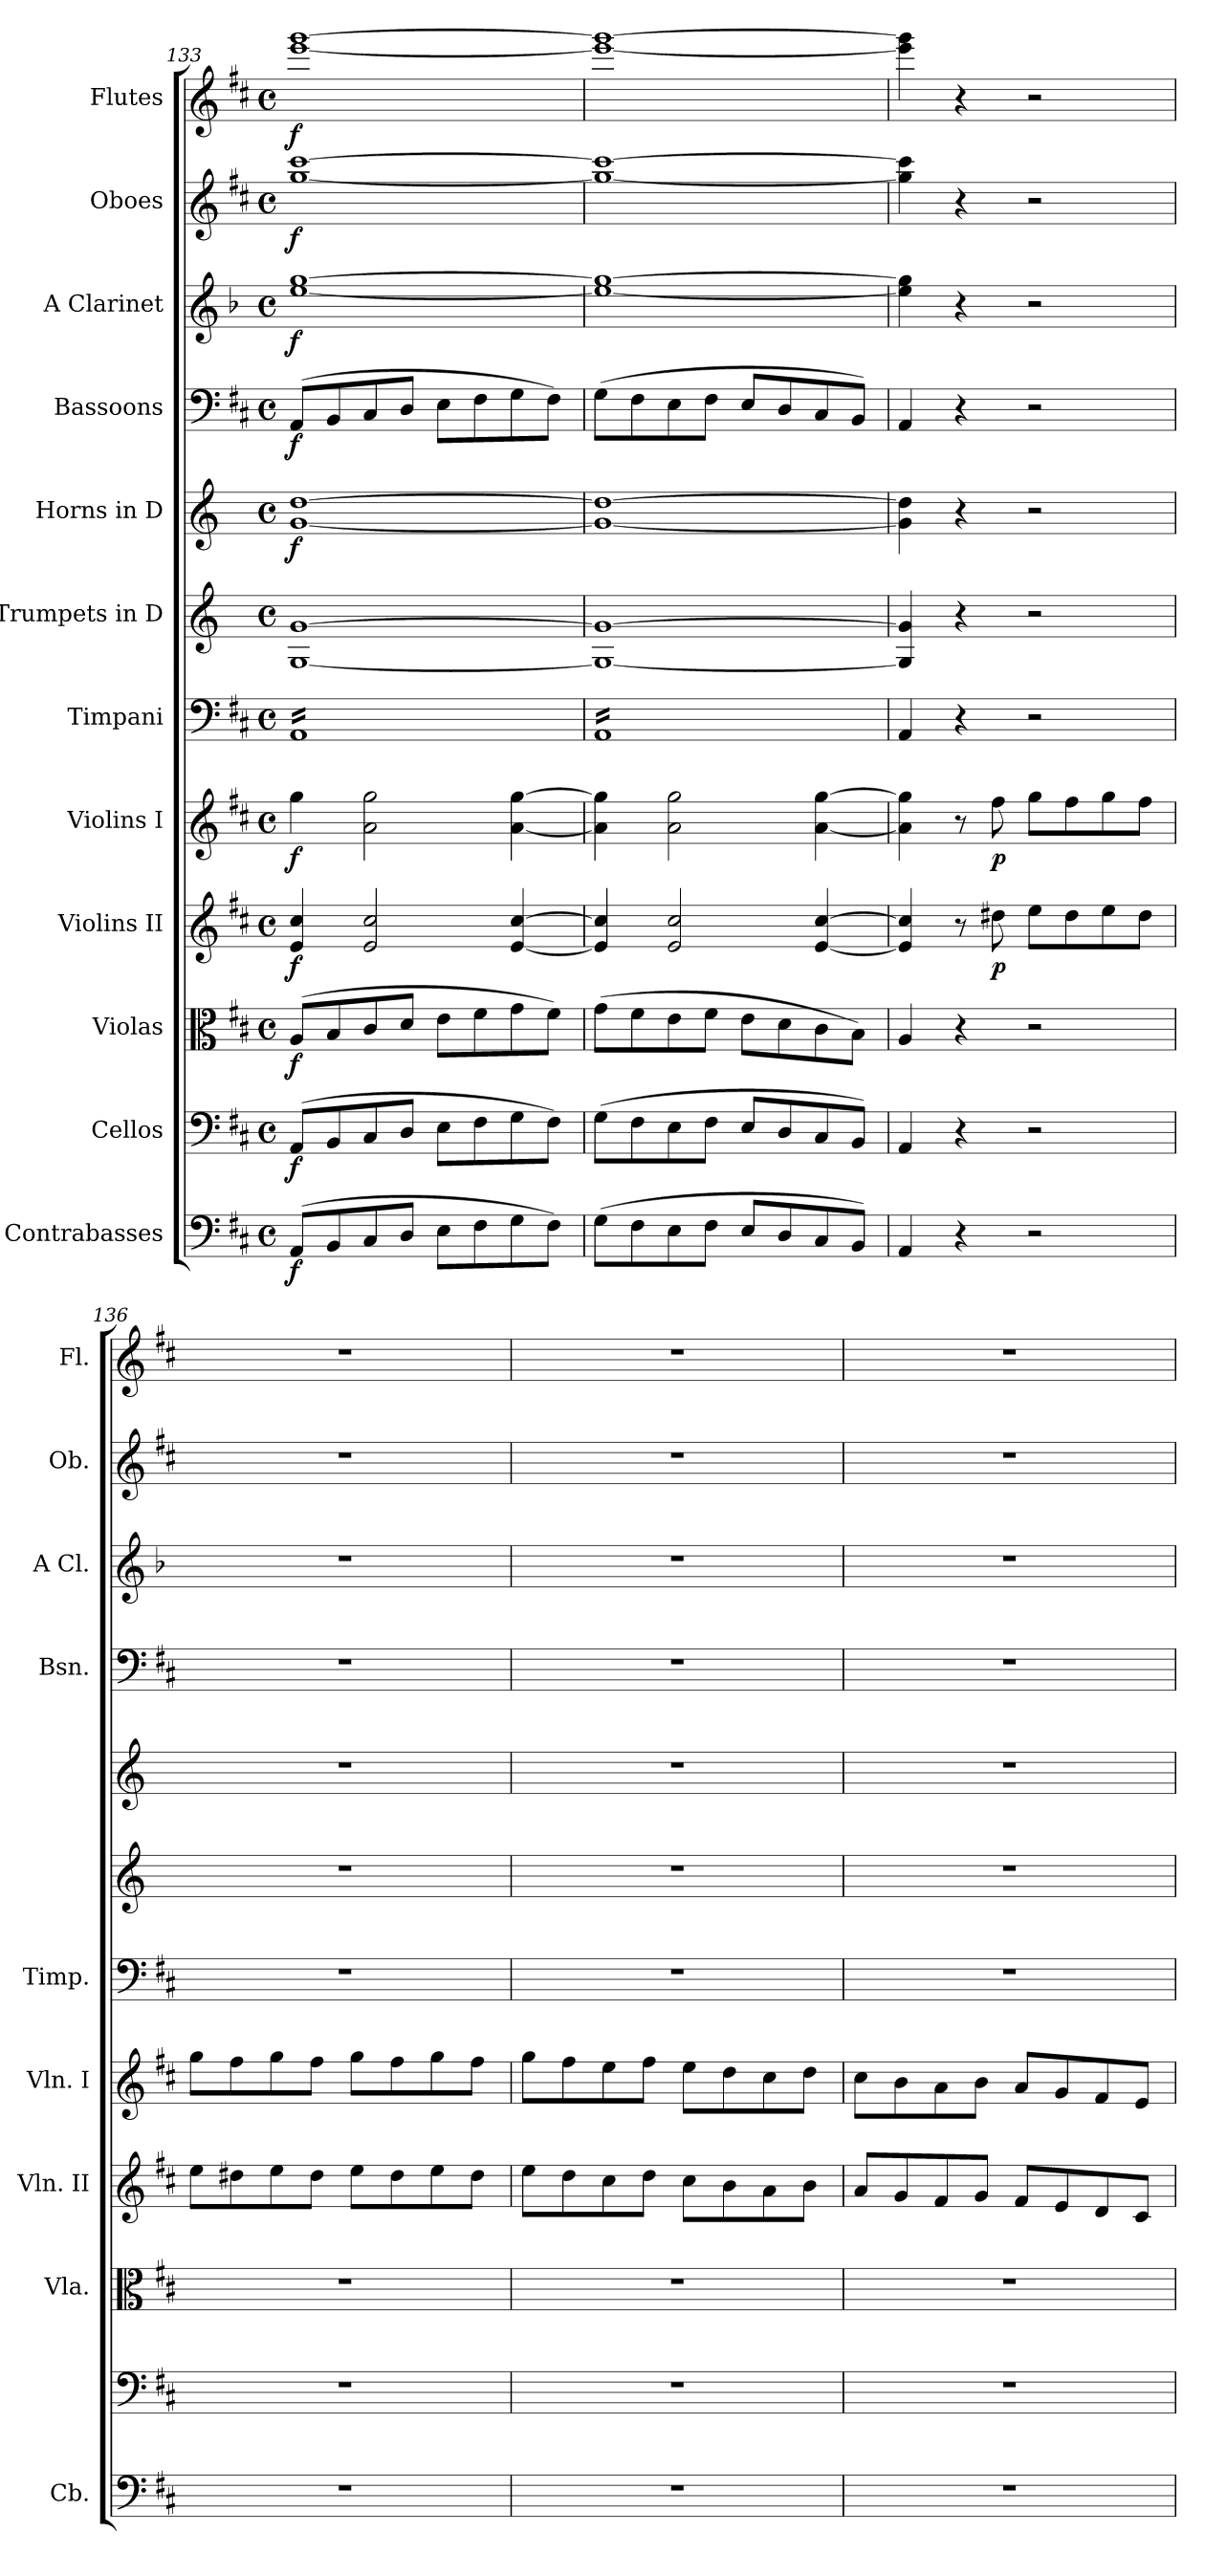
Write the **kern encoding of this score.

**kern	**dynam	**kern	**dynam	**kern	**dynam	**kern	**dynam	**kern	**dynam	**kern	**kern	**kern	**dynam	**kern	**dynam	**kern	**dynam	**kern	**dynam	**kern	**dynam
*part12	*part12	*part11	*part11	*part10	*part10	*part9	*part9	*part8	*part8	*part7	*part6	*part5	*part5	*part4	*part4	*part3	*part3	*part2	*part2	*part1	*part1
*staff12	*staff12	*staff11	*staff11	*staff10	*staff10	*staff9	*staff9	*staff8	*staff8	*staff7	*staff6	*staff5	*staff5	*staff4	*staff4	*staff3	*staff3	*staff2	*staff2	*staff1	*staff1
*I"Contrabasses	*	*I"Cellos	*	*I"Violas	*	*I"Violins II	*	*I"Violins I	*	*I"Timpani	*I"Trumpets in D	*I"Horns in D	*	*I"Bassoons	*	*I"A Clarinet	*	*I"Oboes	*	*I"Flutes	*
*I'Cb.	*	*	*	*I'Vla.	*	*I'Vln. II	*	*I'Vln. I	*	*I'Timp.	*	*	*	*I'Bsn.	*	*I'A Cl.	*	*I'Ob.	*	*I'Fl.	*
*clefF4	*	*clefF4	*	*clefC3	*	*clefG2	*	*clefG2	*	*clefF4	*clefG2	*clefG2	*	*clefF4	*	*clefG2	*	*clefG2	*	*clefG2	*
*ITrd7c12	*	*	*	*	*	*	*	*	*	*	*ITrd-1c-2	*ITrd6c10	*	*	*	*ITrd2c3	*	*	*	*	*
*k[f#c#]	*	*k[f#c#]	*	*k[f#c#]	*	*k[f#c#]	*	*k[f#c#]	*	*k[f#c#]	*k[f#c#]	*k[f#c#]	*	*k[f#c#]	*	*k[f#c#]	*	*k[f#c#]	*	*k[f#c#]	*
*M4/4	*	*M4/4	*	*M4/4	*	*M4/4	*	*M4/4	*	*M4/4	*M4/4	*M4/4	*	*M4/4	*	*M4/4	*	*M4/4	*	*M4/4	*
*met(c)	*	*met(c)	*	*met(c)	*	*met(c)	*	*met(c)	*	*met(c)	*met(c)	*met(c)	*	*met(c)	*	*met(c)	*	*met(c)	*	*met(c)	*
=133	=133	=133	=133	=133	=133	=133	=133	=133	=133	=133	=133	=133	=133	=133	=133	=133	=133	=133	=133	=133	=133
!	!LO:DY:b	!	!LO:DY:b	!	!LO:DY:b	!	!LO:DY:b	!	!LO:DY:b	!	!	!	!LO:DY:b	!	!LO:DY:b	!	!LO:DY:b	!	!LO:DY:b	!	!LO:DY:b
*	*	*	*	*	*	*	*	*	*	*tremolo	*	*	*	*	*	*	*	*	*	*	*
(>8AAA/L	f	(>8AA/L	f	(>8A/L	f	4e/ 4cc#/	f	4gg\	f	16AALL	[1A [1a	[1A [1e	f	(>8AA/L	f	[1cc# [1ee	f	[1gg [1ccc#	f	[1eee [1ggg	f
.	.	.	.	.	.	.	.	.	.	16AA	.	.	.	.	.	.	.	.	.	.	.
8BBB/	.	8BB/	.	8B/	.	.	.	.	.	16AA	.	.	.	8BB/	.	.	.	.	.	.	.
.	.	.	.	.	.	.	.	.	.	16AA	.	.	.	.	.	.	.	.	.	.	.
8CC#/	.	8C#/	.	8c#/	.	2e/ 2cc#/	.	2a\ 2gg\	.	16AA	.	.	.	8C#/	.	.	.	.	.	.	.
.	.	.	.	.	.	.	.	.	.	16AA	.	.	.	.	.	.	.	.	.	.	.
8DD/J	.	8D/J	.	8d/J	.	.	.	.	.	16AA	.	.	.	8D/J	.	.	.	.	.	.	.
.	.	.	.	.	.	.	.	.	.	16AA	.	.	.	.	.	.	.	.	.	.	.
8EE\L	.	8E\L	.	8e\L	.	.	.	.	.	16AA	.	.	.	8E\L	.	.	.	.	.	.	.
.	.	.	.	.	.	.	.	.	.	16AA	.	.	.	.	.	.	.	.	.	.	.
8FF#\	.	8F#\	.	8f#\	.	.	.	.	.	16AA	.	.	.	8F#\	.	.	.	.	.	.	.
.	.	.	.	.	.	.	.	.	.	16AA	.	.	.	.	.	.	.	.	.	.	.
8GG\	.	8G\	.	8g\	.	[4e/ [4cc#/	.	[4a\ [4gg\	.	16AA	.	.	.	8G\	.	.	.	.	.	.	.
.	.	.	.	.	.	.	.	.	.	16AA	.	.	.	.	.	.	.	.	.	.	.
8FF#\J)	.	8F#\J)	.	8f#\J)	.	.	.	.	.	16AA	.	.	.	8F#\J)	.	.	.	.	.	.	.
.	.	.	.	.	.	.	.	.	.	16AAJJ	.	.	.	.	.	.	.	.	.	.	.
=134	=134	=134	=134	=134	=134	=134	=134	=134	=134	=134	=134	=134	=134	=134	=134	=134	=134	=134	=134	=134	=134
(>8GG\L	.	(>8G\L	.	(>8g\L	.	4e/] 4cc#/]	.	4a\] 4gg\]	.	16AALL	1A_ 1a_	1A_ 1e_	.	(>8G\L	.	1cc#_ 1ee_	.	1gg_ 1ccc#_	.	1eee_ 1ggg_	.
.	.	.	.	.	.	.	.	.	.	16AA	.	.	.	.	.	.	.	.	.	.	.
8FF#\	.	8F#\	.	8f#\	.	.	.	.	.	16AA	.	.	.	8F#\	.	.	.	.	.	.	.
.	.	.	.	.	.	.	.	.	.	16AA	.	.	.	.	.	.	.	.	.	.	.
8EE\	.	8E\	.	8e\	.	2e/ 2cc#/	.	2a\ 2gg\	.	16AA	.	.	.	8E\	.	.	.	.	.	.	.
.	.	.	.	.	.	.	.	.	.	16AA	.	.	.	.	.	.	.	.	.	.	.
8FF#\J	.	8F#\J	.	8f#\J	.	.	.	.	.	16AA	.	.	.	8F#\J	.	.	.	.	.	.	.
.	.	.	.	.	.	.	.	.	.	16AA	.	.	.	.	.	.	.	.	.	.	.
8EE/L	.	8E/L	.	8e\L	.	.	.	.	.	16AA	.	.	.	8E/L	.	.	.	.	.	.	.
.	.	.	.	.	.	.	.	.	.	16AA	.	.	.	.	.	.	.	.	.	.	.
8DD/	.	8D/	.	8d\	.	.	.	.	.	16AA	.	.	.	8D/	.	.	.	.	.	.	.
.	.	.	.	.	.	.	.	.	.	16AA	.	.	.	.	.	.	.	.	.	.	.
8CC#/	.	8C#/	.	8c#\	.	[4e/ [4cc#/	.	[4a\ [4gg\	.	16AA	.	.	.	8C#/	.	.	.	.	.	.	.
.	.	.	.	.	.	.	.	.	.	16AA	.	.	.	.	.	.	.	.	.	.	.
8BBB/J)	.	8BB/J)	.	8B\J)	.	.	.	.	.	16AA	.	.	.	8BB/J)	.	.	.	.	.	.	.
.	.	.	.	.	.	.	.	.	.	16AAJJ	.	.	.	.	.	.	.	.	.	.	.
*	*	*	*	*	*	*	*	*	*	*Xtremolo	*	*	*	*	*	*	*	*	*	*	*
=135	=135	=135	=135	=135	=135	=135	=135	=135	=135	=135	=135	=135	=135	=135	=135	=135	=135	=135	=135	=135	=135
4AAA/	.	4AA/	.	4A/	.	4e/] 4cc#/]	.	4a\] 4gg\]	.	4AA/	4A/] 4a/]	4A\] 4e\]	.	4AA/	.	4cc#\] 4ee\]	.	4gg\] 4ccc#\]	.	4eee\] 4ggg\]	.
4r	.	4r	.	4r	.	8r	.	8r	.	4r	4r	4r	.	4r	.	4r	.	4r	.	4r	.
!	!	!	!	!	!	!	!LO:DY:b	!	!LO:DY:b	!	!	!	!	!	!	!	!	!	!	!	!
.	.	.	.	.	.	8dd#X\	p	8ff#\	p	.	.	.	.	.	.	.	.	.	.	.	.
2r	.	2r	.	2r	.	8ee\L	.	8gg\L	.	2r	2r	2r	.	2r	.	2r	.	2r	.	2r	.
.	.	.	.	.	.	8dd#\	.	8ff#\	.	.	.	.	.	.	.	.	.	.	.	.	.
.	.	.	.	.	.	8ee\	.	8gg\	.	.	.	.	.	.	.	.	.	.	.	.	.
.	.	.	.	.	.	8dd#\J	.	8ff#\J	.	.	.	.	.	.	.	.	.	.	.	.	.
=136	=136	=136	=136	=136	=136	=136	=136	=136	=136	=136	=136	=136	=136	=136	=136	=136	=136	=136	=136	=136	=136
1r	.	1r	.	1r	.	8ee\L	.	8gg\L	.	1r	1r	1r	.	1r	.	1r	.	1r	.	1r	.
.	.	.	.	.	.	8dd#X\	.	8ff#\	.	.	.	.	.	.	.	.	.	.	.	.	.
.	.	.	.	.	.	8ee\	.	8gg\	.	.	.	.	.	.	.	.	.	.	.	.	.
.	.	.	.	.	.	8dd#\J	.	8ff#\J	.	.	.	.	.	.	.	.	.	.	.	.	.
.	.	.	.	.	.	8ee\L	.	8gg\L	.	.	.	.	.	.	.	.	.	.	.	.	.
.	.	.	.	.	.	8dd#\	.	8ff#\	.	.	.	.	.	.	.	.	.	.	.	.	.
.	.	.	.	.	.	8ee\	.	8gg\	.	.	.	.	.	.	.	.	.	.	.	.	.
.	.	.	.	.	.	8dd#\J	.	8ff#\J	.	.	.	.	.	.	.	.	.	.	.	.	.
=137	=137	=137	=137	=137	=137	=137	=137	=137	=137	=137	=137	=137	=137	=137	=137	=137	=137	=137	=137	=137	=137
1r	.	1r	.	1r	.	8ee\L	.	8gg\L	.	1r	1r	1r	.	1r	.	1r	.	1r	.	1r	.
.	.	.	.	.	.	8dd\	.	8ff#\	.	.	.	.	.	.	.	.	.	.	.	.	.
.	.	.	.	.	.	8cc#\	.	8ee\	.	.	.	.	.	.	.	.	.	.	.	.	.
.	.	.	.	.	.	8dd\J	.	8ff#\J	.	.	.	.	.	.	.	.	.	.	.	.	.
.	.	.	.	.	.	8cc#\L	.	8ee\L	.	.	.	.	.	.	.	.	.	.	.	.	.
.	.	.	.	.	.	8b\	.	8dd\	.	.	.	.	.	.	.	.	.	.	.	.	.
.	.	.	.	.	.	8a\	.	8cc#\	.	.	.	.	.	.	.	.	.	.	.	.	.
.	.	.	.	.	.	8b\J	.	8dd\J	.	.	.	.	.	.	.	.	.	.	.	.	.
=138	=138	=138	=138	=138	=138	=138	=138	=138	=138	=138	=138	=138	=138	=138	=138	=138	=138	=138	=138	=138	=138
1r	.	1r	.	1r	.	8a/L	.	8cc#\L	.	1r	1r	1r	.	1r	.	1r	.	1r	.	1r	.
.	.	.	.	.	.	8g/	.	8b\	.	.	.	.	.	.	.	.	.	.	.	.	.
.	.	.	.	.	.	8f#/	.	8a\	.	.	.	.	.	.	.	.	.	.	.	.	.
.	.	.	.	.	.	8g/J	.	8b\J	.	.	.	.	.	.	.	.	.	.	.	.	.
.	.	.	.	.	.	8f#/L	.	8a/L	.	.	.	.	.	.	.	.	.	.	.	.	.
.	.	.	.	.	.	8e/	.	8g/	.	.	.	.	.	.	.	.	.	.	.	.	.
.	.	.	.	.	.	8d/	.	8f#/	.	.	.	.	.	.	.	.	.	.	.	.	.
.	.	.	.	.	.	8c#/J	.	8e/J	.	.	.	.	.	.	.	.	.	.	.	.	.
=	=	=	=	=	=	=	=	=	=	=	=	=	=	=	=	=	=	=	=	=	=
*-	*-	*-	*-	*-	*-	*-	*-	*-	*-	*-	*-	*-	*-	*-	*-	*-	*-	*-	*-	*-	*-
